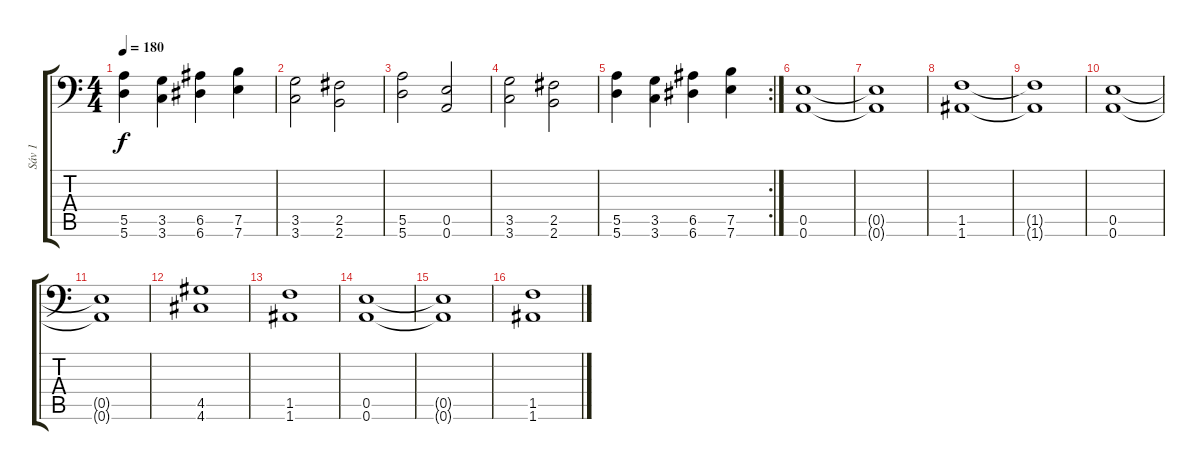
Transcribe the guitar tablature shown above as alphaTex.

\track ("Sáv 1" "Sáv 1") {instrument distortionguitar}
\staff {score tabs}
\tuning (B3 Gb3 D3 A2 E2 A1) {hide}
\ts (4 4)
\tempo 180
\clef f4
\ks c
(5.5 5.6).4{dy f} (3.5 3.6).4 (6.5 6.6).4 (7.5 7.6).4 |
(3.5 3.6).2 (2.5 2.6).2 |
(5.5 5.6).2 (0.5 0.6).2 |
(3.5 3.6).2 (2.5 2.6).2 |
\rc 2
(5.5 5.6).4 (3.5 3.6).4 (6.5 6.6).4 (7.5 7.6).4 |
(0.5 0.6).1 |
(0.5{t} 0.6{t}).1 |
(1.5 1.6).1 |
(1.5{t} 1.6{t}).1 |
(0.5 0.6).1 |
(0.5{t} 0.6{t}).1 |
(4.5 4.6).1 |
(1.5 1.6).1 |
(0.5 0.6).1 |
(0.5{t} 0.6{t}).1 |
(1.5 1.6).1
